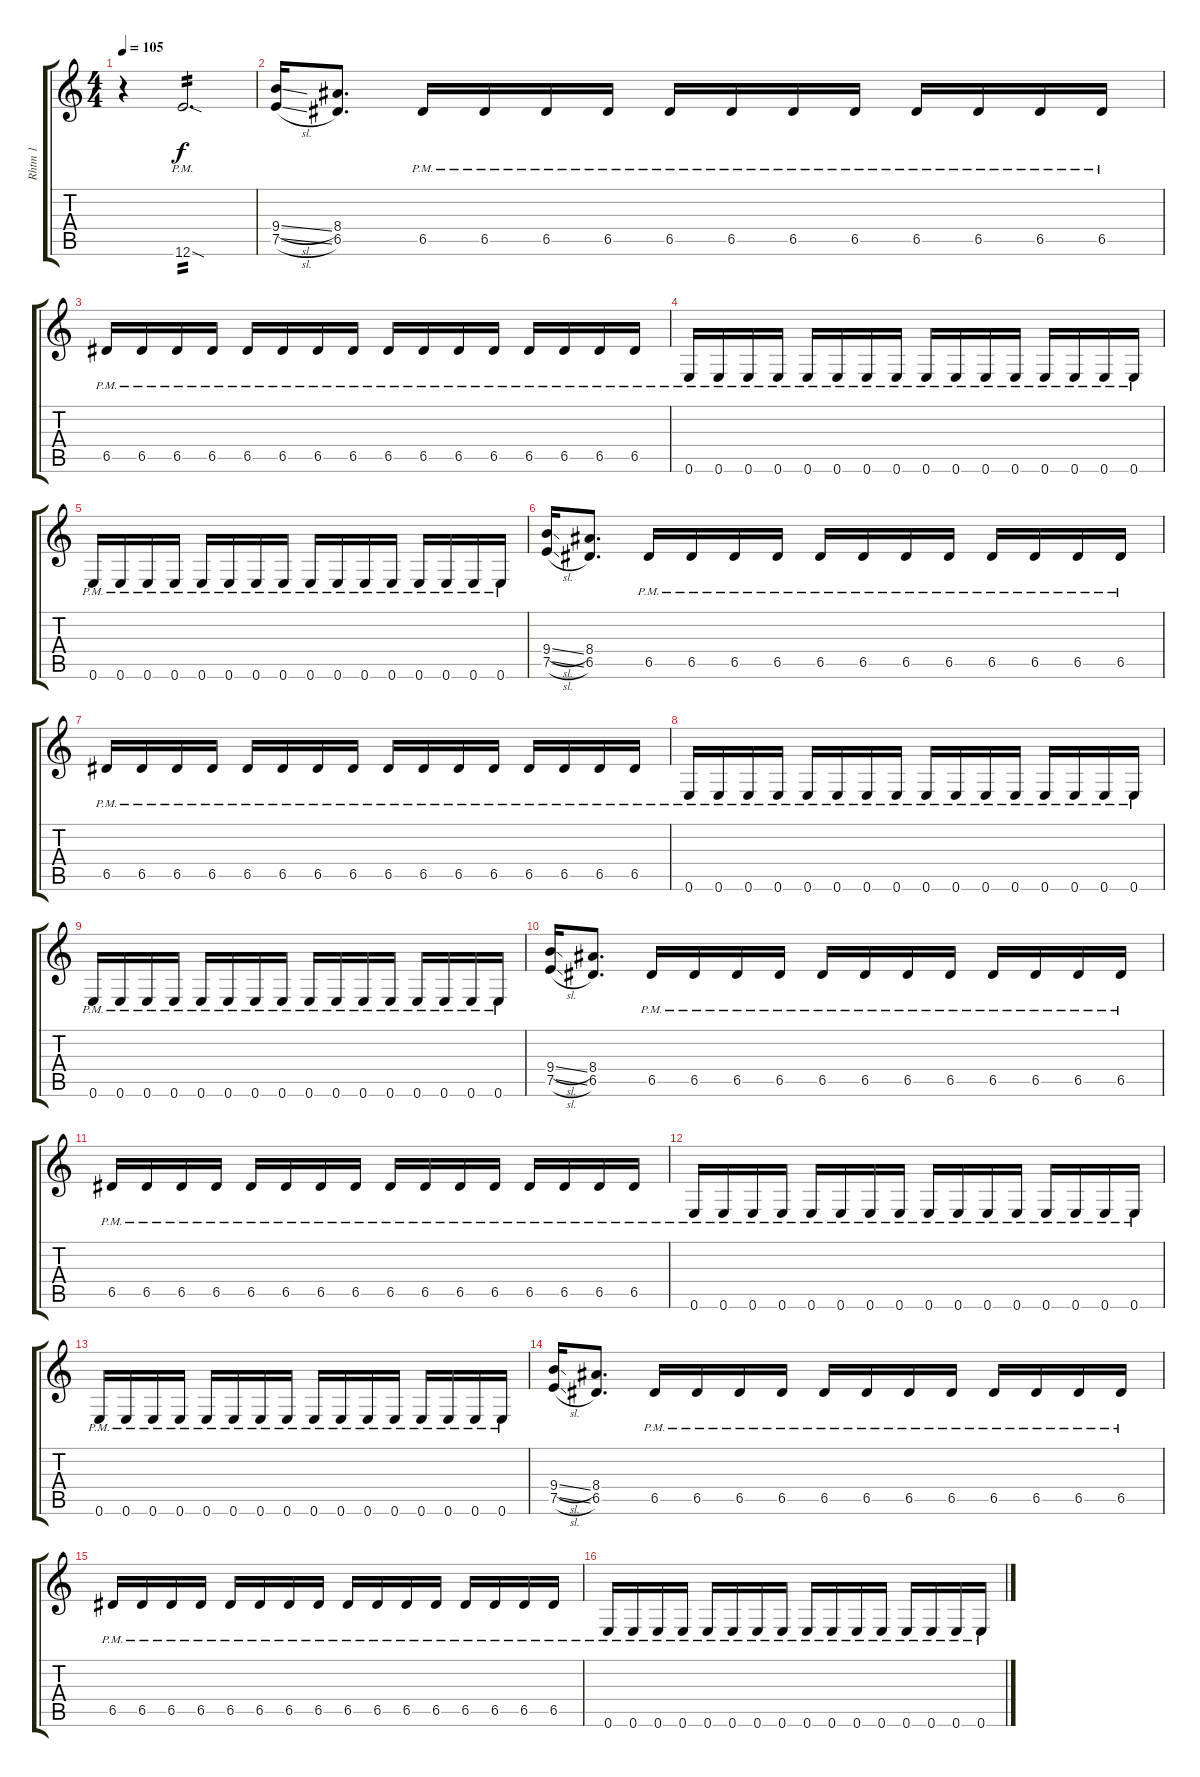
\track ("Rhtm 1" "Rhtm 1") {instrument distortionguitar}
\staff {score tabs}
\tuning (E4 B3 G3 D3 A2 E2) {hide}
\ts (4 4)
\tempo 105
\clef g2
\ks c
r.4{dy f instrument distortionguitar} 12.6{sod pm}.2{d tp 2} |
(9.4{sl} 7.5{sl}).16 (8.4 6.5).8{d} 6.5{pm}.16 6.5{pm}.16 6.5{pm}.16 6.5{pm}.16 6.5{pm}.16 6.5{pm}.16 6.5{pm}.16 6.5{pm}.16 6.5{pm}.16 6.5{pm}.16 6.5{pm}.16 6.5{pm}.16 |
6.5{pm}.16 6.5{pm}.16 6.5{pm}.16 6.5{pm}.16 6.5{pm}.16 6.5{pm}.16 6.5{pm}.16 6.5{pm}.16 6.5{pm}.16 6.5{pm}.16 6.5{pm}.16 6.5{pm}.16 6.5{pm}.16 6.5{pm}.16 6.5{pm}.16 6.5{pm}.16 |
0.6{pm}.16 0.6{pm}.16 0.6{pm}.16 0.6{pm}.16 0.6{pm}.16 0.6{pm}.16 0.6{pm}.16 0.6{pm}.16 0.6{pm}.16 0.6{pm}.16 0.6{pm}.16 0.6{pm}.16 0.6{pm}.16 0.6{pm}.16 0.6{pm}.16 0.6{pm}.16 |
0.6{pm}.16 0.6{pm}.16 0.6{pm}.16 0.6{pm}.16 0.6{pm}.16 0.6{pm}.16 0.6{pm}.16 0.6{pm}.16 0.6{pm}.16 0.6{pm}.16 0.6{pm}.16 0.6{pm}.16 0.6{pm}.16 0.6{pm}.16 0.6{pm}.16 0.6{pm}.16 |
(9.4{sl} 7.5{sl}).16 (8.4 6.5).8{d} 6.5{pm}.16 6.5{pm}.16 6.5{pm}.16 6.5{pm}.16 6.5{pm}.16 6.5{pm}.16 6.5{pm}.16 6.5{pm}.16 6.5{pm}.16 6.5{pm}.16 6.5{pm}.16 6.5{pm}.16 |
6.5{pm}.16 6.5{pm}.16 6.5{pm}.16 6.5{pm}.16 6.5{pm}.16 6.5{pm}.16 6.5{pm}.16 6.5{pm}.16 6.5{pm}.16 6.5{pm}.16 6.5{pm}.16 6.5{pm}.16 6.5{pm}.16 6.5{pm}.16 6.5{pm}.16 6.5{pm}.16 |
0.6{pm}.16 0.6{pm}.16 0.6{pm}.16 0.6{pm}.16 0.6{pm}.16 0.6{pm}.16 0.6{pm}.16 0.6{pm}.16 0.6{pm}.16 0.6{pm}.16 0.6{pm}.16 0.6{pm}.16 0.6{pm}.16 0.6{pm}.16 0.6{pm}.16 0.6{pm}.16 |
0.6{pm}.16 0.6{pm}.16 0.6{pm}.16 0.6{pm}.16 0.6{pm}.16 0.6{pm}.16 0.6{pm}.16 0.6{pm}.16 0.6{pm}.16 0.6{pm}.16 0.6{pm}.16 0.6{pm}.16 0.6{pm}.16 0.6{pm}.16 0.6{pm}.16 0.6{pm}.16 |
(9.4{sl} 7.5{sl}).16 (8.4 6.5).8{d} 6.5{pm}.16 6.5{pm}.16 6.5{pm}.16 6.5{pm}.16 6.5{pm}.16 6.5{pm}.16 6.5{pm}.16 6.5{pm}.16 6.5{pm}.16 6.5{pm}.16 6.5{pm}.16 6.5{pm}.16 |
6.5{pm}.16 6.5{pm}.16 6.5{pm}.16 6.5{pm}.16 6.5{pm}.16 6.5{pm}.16 6.5{pm}.16 6.5{pm}.16 6.5{pm}.16 6.5{pm}.16 6.5{pm}.16 6.5{pm}.16 6.5{pm}.16 6.5{pm}.16 6.5{pm}.16 6.5{pm}.16 |
0.6{pm}.16 0.6{pm}.16 0.6{pm}.16 0.6{pm}.16 0.6{pm}.16 0.6{pm}.16 0.6{pm}.16 0.6{pm}.16 0.6{pm}.16 0.6{pm}.16 0.6{pm}.16 0.6{pm}.16 0.6{pm}.16 0.6{pm}.16 0.6{pm}.16 0.6{pm}.16 |
0.6{pm}.16 0.6{pm}.16 0.6{pm}.16 0.6{pm}.16 0.6{pm}.16 0.6{pm}.16 0.6{pm}.16 0.6{pm}.16 0.6{pm}.16 0.6{pm}.16 0.6{pm}.16 0.6{pm}.16 0.6{pm}.16 0.6{pm}.16 0.6{pm}.16 0.6{pm}.16 |
(9.4{sl} 7.5{sl}).16 (8.4 6.5).8{d} 6.5{pm}.16 6.5{pm}.16 6.5{pm}.16 6.5{pm}.16 6.5{pm}.16 6.5{pm}.16 6.5{pm}.16 6.5{pm}.16 6.5{pm}.16 6.5{pm}.16 6.5{pm}.16 6.5{pm}.16 |
6.5{pm}.16 6.5{pm}.16 6.5{pm}.16 6.5{pm}.16 6.5{pm}.16 6.5{pm}.16 6.5{pm}.16 6.5{pm}.16 6.5{pm}.16 6.5{pm}.16 6.5{pm}.16 6.5{pm}.16 6.5{pm}.16 6.5{pm}.16 6.5{pm}.16 6.5{pm}.16 |
0.6{pm}.16 0.6{pm}.16 0.6{pm}.16 0.6{pm}.16 0.6{pm}.16 0.6{pm}.16 0.6{pm}.16 0.6{pm}.16 0.6{pm}.16 0.6{pm}.16 0.6{pm}.16 0.6{pm}.16 0.6{pm}.16 0.6{pm}.16 0.6{pm}.16 0.6{pm}.16
